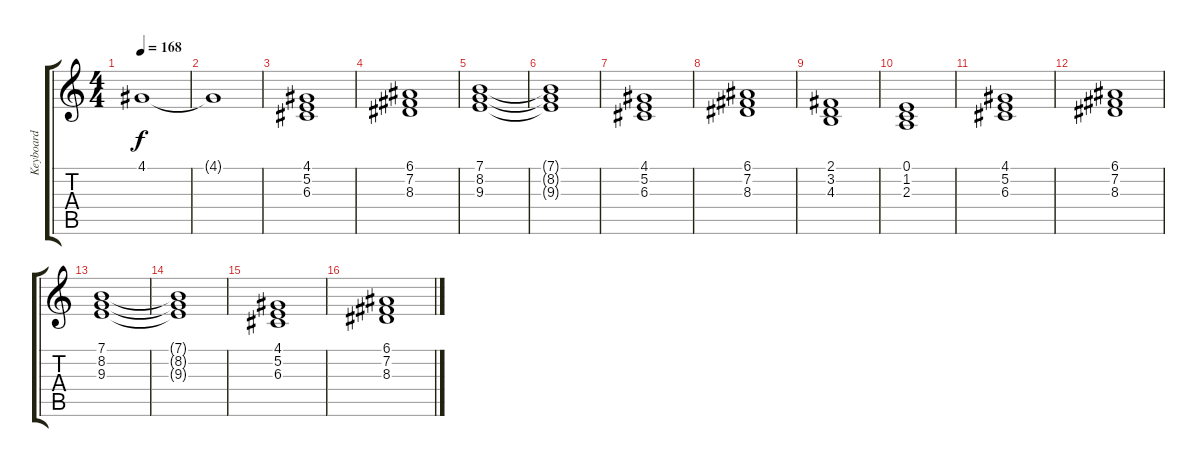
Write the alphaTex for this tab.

\track ("Keyboard" "Keyboard") {instrument musicbox}
\staff {score tabs}
\tuning (E4 B3 G3 D3 A2 E2) {hide}
\ts (4 4)
\tempo 168
\clef g2
\ks c
4.1.1{dy f} |
4.1{t}.1 |
(4.1 5.2 6.3).1 |
(6.1 7.2 8.3).1 |
(7.1 8.2 9.3).1 |
(7.1{t} 8.2{t} 9.3{t}).1 |
(4.1 5.2 6.3).1 |
(6.1 7.2 8.3).1 |
(2.1 3.2 4.3).1 |
(0.1 1.2 2.3).1 |
(4.1 5.2 6.3).1 |
(6.1 7.2 8.3).1 |
(7.1 8.2 9.3).1 |
(7.1{t} 8.2{t} 9.3{t}).1 |
(4.1 5.2 6.3).1 |
(6.1 7.2 8.3).1
